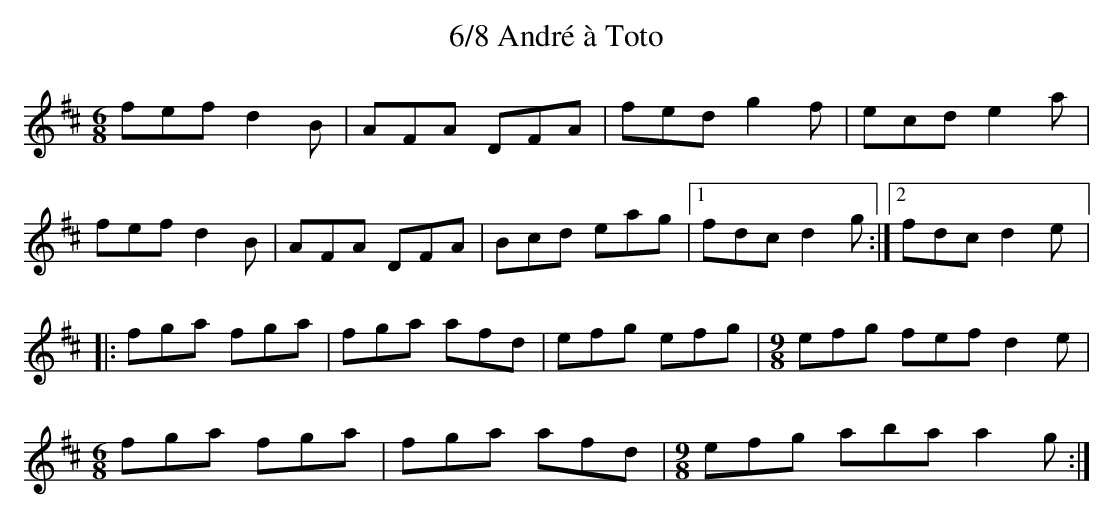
X:1
T:6/8 André à Toto
M:6/8
L:1/8
K:D
fef d2B | AFA DFA | fed g2f | ecd e2a |
fef d2B | AFA DFA | Bcd eag |1 fdc d2g :|2 fdc d2e |:
fga fga | fga afd | efg efg |\
M:9/8
efg fef d2e |
M:6/8
fga fga | fga afd |\
M:9/8
efg aba a2g :|
